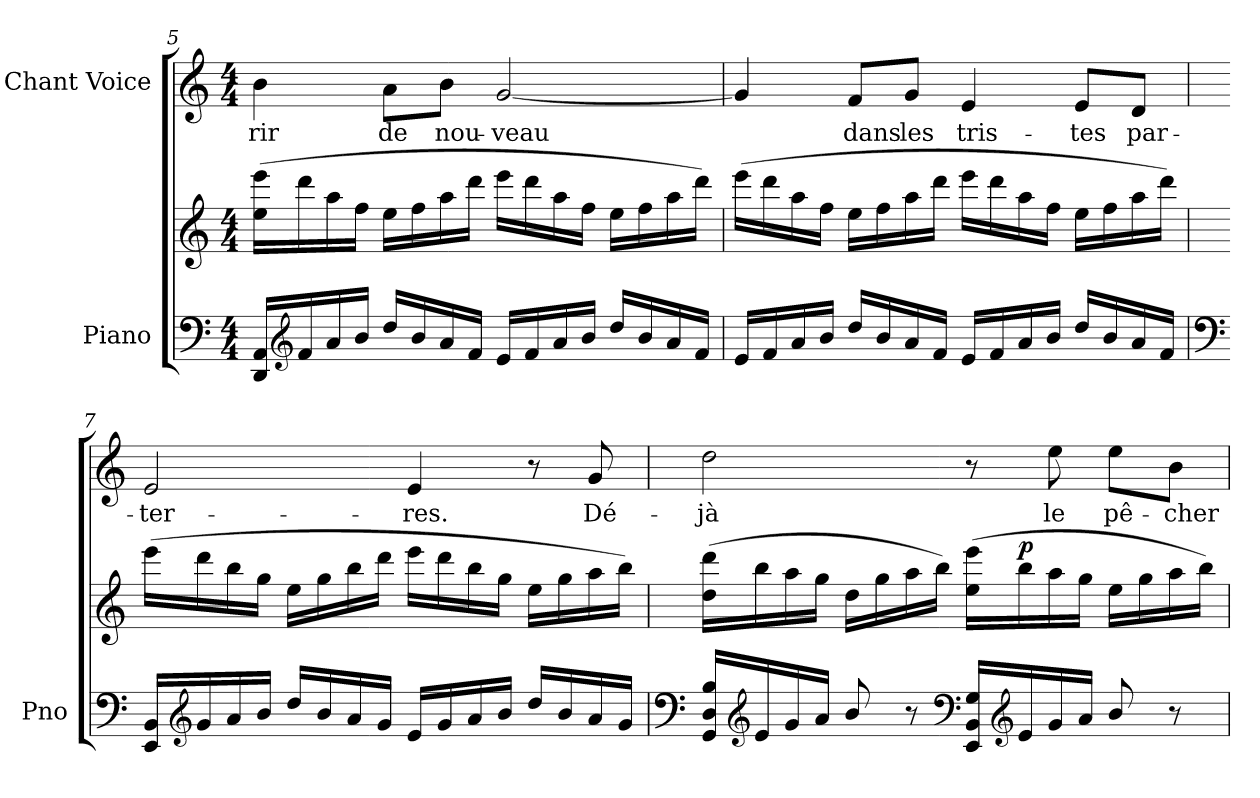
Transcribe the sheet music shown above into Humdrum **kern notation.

**kern	**kern	**dynam	**kern	**text	**dynam
*part2	*part2	*part2	*part1	*part1	*part1
*staff3	*staff2	*staff2/3	*staff1	*staff1	*staff1
*I"Piano	*	*	*I"Chant Voice	*	*
*I'Pno	*	*	*	*	*
*clefF4	*clefG2	*	*clefG2	*	*
*k[]	*k[]	*	*k[]	*	*
*M4/4	*M4/4	*	*M4/4	*	*
=5	=5	=5	=5	=5	=5
!	!	!	!	!LO:LY:b	!
16DD/ 16AA/LL	(>16ee\ 16eee\LL	.	4b\	-rir	.
*clefG2	*	*	*	*	*
16f/	16ddd\	.	.	.	.
16a/	16aa\	.	.	.	.
16b/JJ	16ff\JJ	.	.	.	.
!	!	!	!	!LO:LY:b	!
16dd/LL	16ee\LL	.	8a\L	de	.
16b/	16ff\	.	.	.	.
!	!	!	!	!LO:LY:b	!
16a/	16aa\	.	8b\J	nou-	.
16f/JJ	16ddd\JJ	.	.	.	.
!	!	!	!	!LO:LY:b	!
16e/LL	16eee\LL	.	[2g/	-veau	.
16f/	16ddd\	.	.	.	.
16a/	16aa\	.	.	.	.
16b/JJ	16ff\JJ	.	.	.	.
16dd/LL	16ee\LL	.	.	.	.
16b/	16ff\	.	.	.	.
16a/	16aa\	.	.	.	.
16f/JJ	16ddd\JJ)	.	.	.	.
!!LO:LB:g=z
=6	=6	=6	=6	=6	=6
16e/LL	(>16eee\LL	.	4g/]	.	.
16f/	16ddd\	.	.	.	.
16a/	16aa\	.	.	.	.
16b/JJ	16ff\JJ	.	.	.	.
!	!	!	!	!LO:LY:b	!
16dd/LL	16ee\LL	.	8f/L	dans	.
16b/	16ff\	.	.	.	.
!	!	!	!	!LO:LY:b	!
16a/	16aa\	.	8g/J	les	.
16f/JJ	16ddd\JJ	.	.	.	.
!	!	!	!	!LO:LY:b	!
16e/LL	16eee\LL	.	4e/	tris-	.
16f/	16ddd\	.	.	.	.
16a/	16aa\	.	.	.	.
16b/JJ	16ff\JJ	.	.	.	.
!	!	!	!	!LO:LY:b	!
16dd/LL	16ee\LL	.	8e/L	-tes	.
16b/	16ff\	.	.	.	.
!	!	!	!	!LO:LY:b	!
16a/	16aa\	.	8d/J	par-	.
16f/JJ	16ddd\JJ)	.	.	.	.
=7	=7	=7	=7	=7	=7
*clefF4	*	*	*	*	*
!	!	!	!	!LO:LY:b	!
16EE/ 16BB/LL	(>16eee\LL	.	2e/	-ter-	.
*clefG2	*	*	*	*	*
16g/	16ddd\	.	.	.	.
16a/	16bb\	.	.	.	.
16b/JJ	16gg\JJ	.	.	.	.
16dd/LL	16ee\LL	.	.	.	.
16b/	16gg\	.	.	.	.
16a/	16bb\	.	.	.	.
16g/JJ	16ddd\JJ	.	.	.	.
!	!	!	!	!LO:LY:b	!
16e/LL	16eee\LL	.	4e/	-res.	.
16g/	16ddd\	.	.	.	.
16a/	16bb\	.	.	.	.
16b/JJ	16gg\JJ	.	.	.	.
!	!	!	!	!	!LO:DY:a
!	!	!	!	!	!LO:DY:n=1:a
16dd/LL	16ee\LL	.	8r	.	other-dynamics p
16b/	16gg\	.	.	.	.
!	!	!	!	!LO:LY:b	!
16a/	16aa\	.	8g/	Dé-	.
16g/JJ	16bb\JJ)	.	.	.	.
=8	=8	=8	=8	=8	=8
*clefF4	*	*	*	*	*
!	!	!	!	!LO:LY:b	!
16GG/ 16D/ 16B/LL	(>16dd\ 16ddd\LL	.	2dd\	-jà	.
*clefG2	*	*	*	*	*
16e/	16bb\	.	.	.	.
16g/	16aa\	.	.	.	.
16a/JJ	16gg\JJ	.	.	.	.
8b/	16dd\LL	.	.	.	.
.	16gg\	.	.	.	.
8r	16aa\	.	.	.	.
.	16bb\JJ)	.	.	.	.
*clefF4	*	*	*	*	*
16EE/ 16BB/ 16G/LL	(>16ee\ 16eee\LL	.	8r	.	.
*clefG2	*	*	*	*	*
!	!	!LO:DY:a	!	!	!
16e/	16bb\	p	.	.	.
!	!	!	!	!LO:LY:b	!
16g/	16aa\	.	8ee\	le	.
16a/JJ	16gg\JJ	.	.	.	.
!	!	!	!	!LO:LY:b	!
8b/	16ee\LL	.	8ee\L	pê-	.
.	16gg\	.	.	.	.
!	!	!	!	!LO:LY:b	!
8r	16aa\	.	8b\J	-cher	.
.	16bb\JJ)	.	.	.	.
=	=	=	=	=	=
*-	*-	*-	*-	*-	*-
